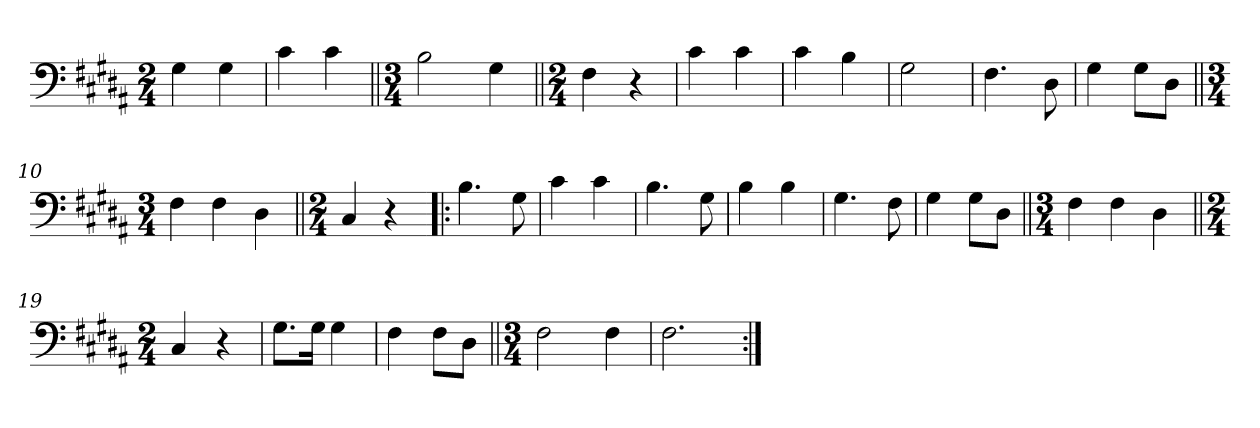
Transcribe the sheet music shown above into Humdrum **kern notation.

**kern
*part1
*staff1
*clefF4
*k[f#c#g#d#a#]
*M2/4
=1
4G#\
4G#\
=2
4c#\
4c#\
=3||
*M3/4
2B\
4G#\
=4||
*M2/4
4F#\
4r
=5
4c#\
4c#\
=6
4c#\
4B\
=7
2G#\
=8
4.F#\
8D#\
=9
4G#\
8G#\L
8D#\J
=10||
*M3/4
4F#\
4F#\
4D#\
=11||
*M2/4
4C#/
4r
=12!|:
4.B\
8G#\
=13
4c#\
4c#\
=14
4.B\
8G#\
=15
4B\
4B\
=16
4.G#\
8F#\
=17
4G#\
8G#\L
8D#\J
=18||
*M3/4
4F#\
4F#\
4D#\
=19||
*M2/4
4C#/
4r
=20
8.G#\L
16G#\Jk
4G#\
=21
4F#\
8F#\L
8D#\J
=22||
*M3/4
2F#\
4F#\
=23
2.F#\
=:|!
*-
